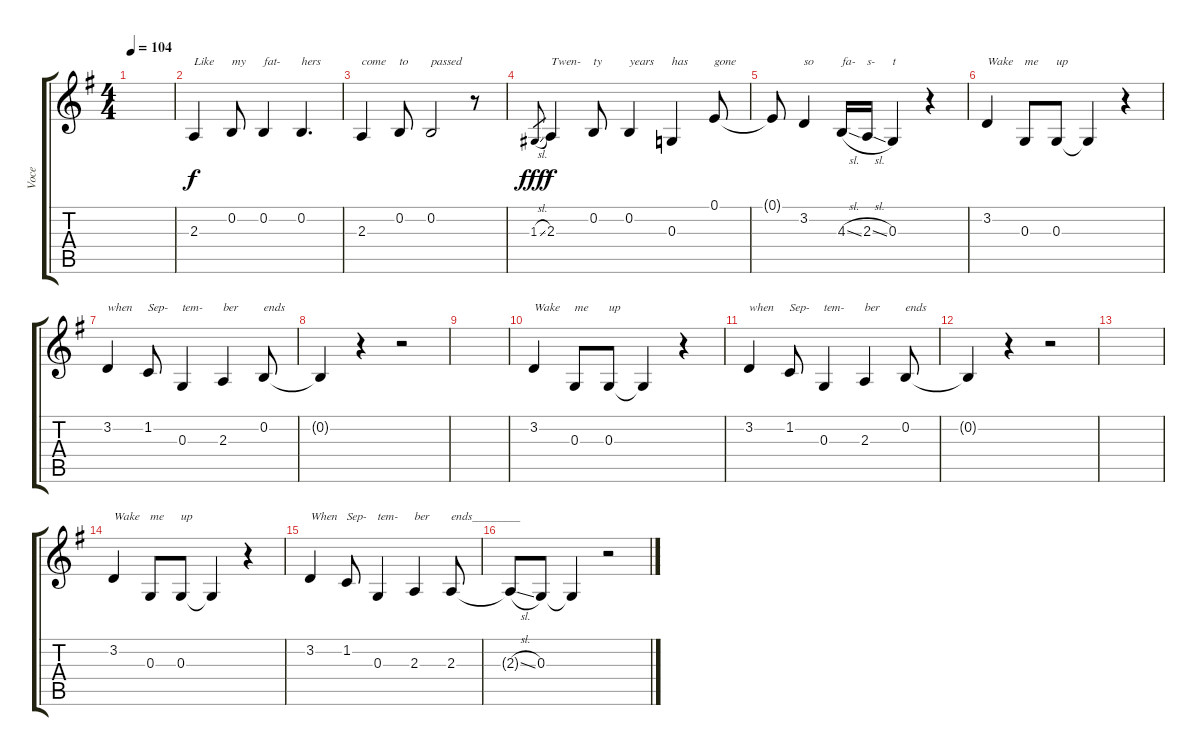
\track ("Voce" "Voce") {instrument clarinet}
\staff {score tabs}
\tuning (E4 B3 G3 D3 A2 E2) {hide}
\ts (4 4)
\tempo 104
\clef g2
\ks g
|
2.3.4{txt "Like"} 0.2.8{txt "my"} 0.2.4{txt "fat-"} 0.2.4{d txt "hers"} |
2.3.4{txt "come"} 0.2.8{txt "to"} 0.2.2{txt "passed"} r.8 |
1.3{sl}.8{gr dy fff} 2.3.4{txt "Twen-" dy f} 0.2.8{txt "ty"} 0.2.4{txt "years"} 0.3.4{txt "has"} 0.1.8{txt "gone"} |
0.1{t}.8 3.2.4{txt "so"} 4.3{sl}.16{txt "fa-"} 2.3{sl}.16{txt "s-"} 0.3.4{txt "t"} r.4 |
3.2.4{txt "Wake"} 0.3.8{txt "me"} 0.3.8{txt "up"} 0.3{t}.4 r.4 |
3.2.4{txt "when"} 1.2.8{txt "Sep-"} 0.3.4{txt "tem-"} 2.3.4{txt "ber"} 0.2.8{txt "ends"} |
0.2{t}.4 r.4 r.2 |
|
3.2.4{txt "Wake"} 0.3.8{txt "me"} 0.3.8{txt "up"} 0.3{t}.4 r.4 |
3.2.4{txt "when"} 1.2.8{txt "Sep-"} 0.3.4{txt "tem-"} 2.3.4{txt "ber"} 0.2.8{txt "ends"} |
0.2{t}.4 r.4 r.2 |
|
3.2.4{txt "Wake"} 0.3.8{txt "me"} 0.3.8{txt "up"} 0.3{t}.4 r.4 |
3.2.4{txt "When"} 1.2.8{txt "Sep-"} 0.3.4{txt "tem-"} 2.3.4{txt "ber"} 2.3.8{txt "ends________"} |
2.3{sl t}.8 0.3.8 0.3{t}.4 r.2
